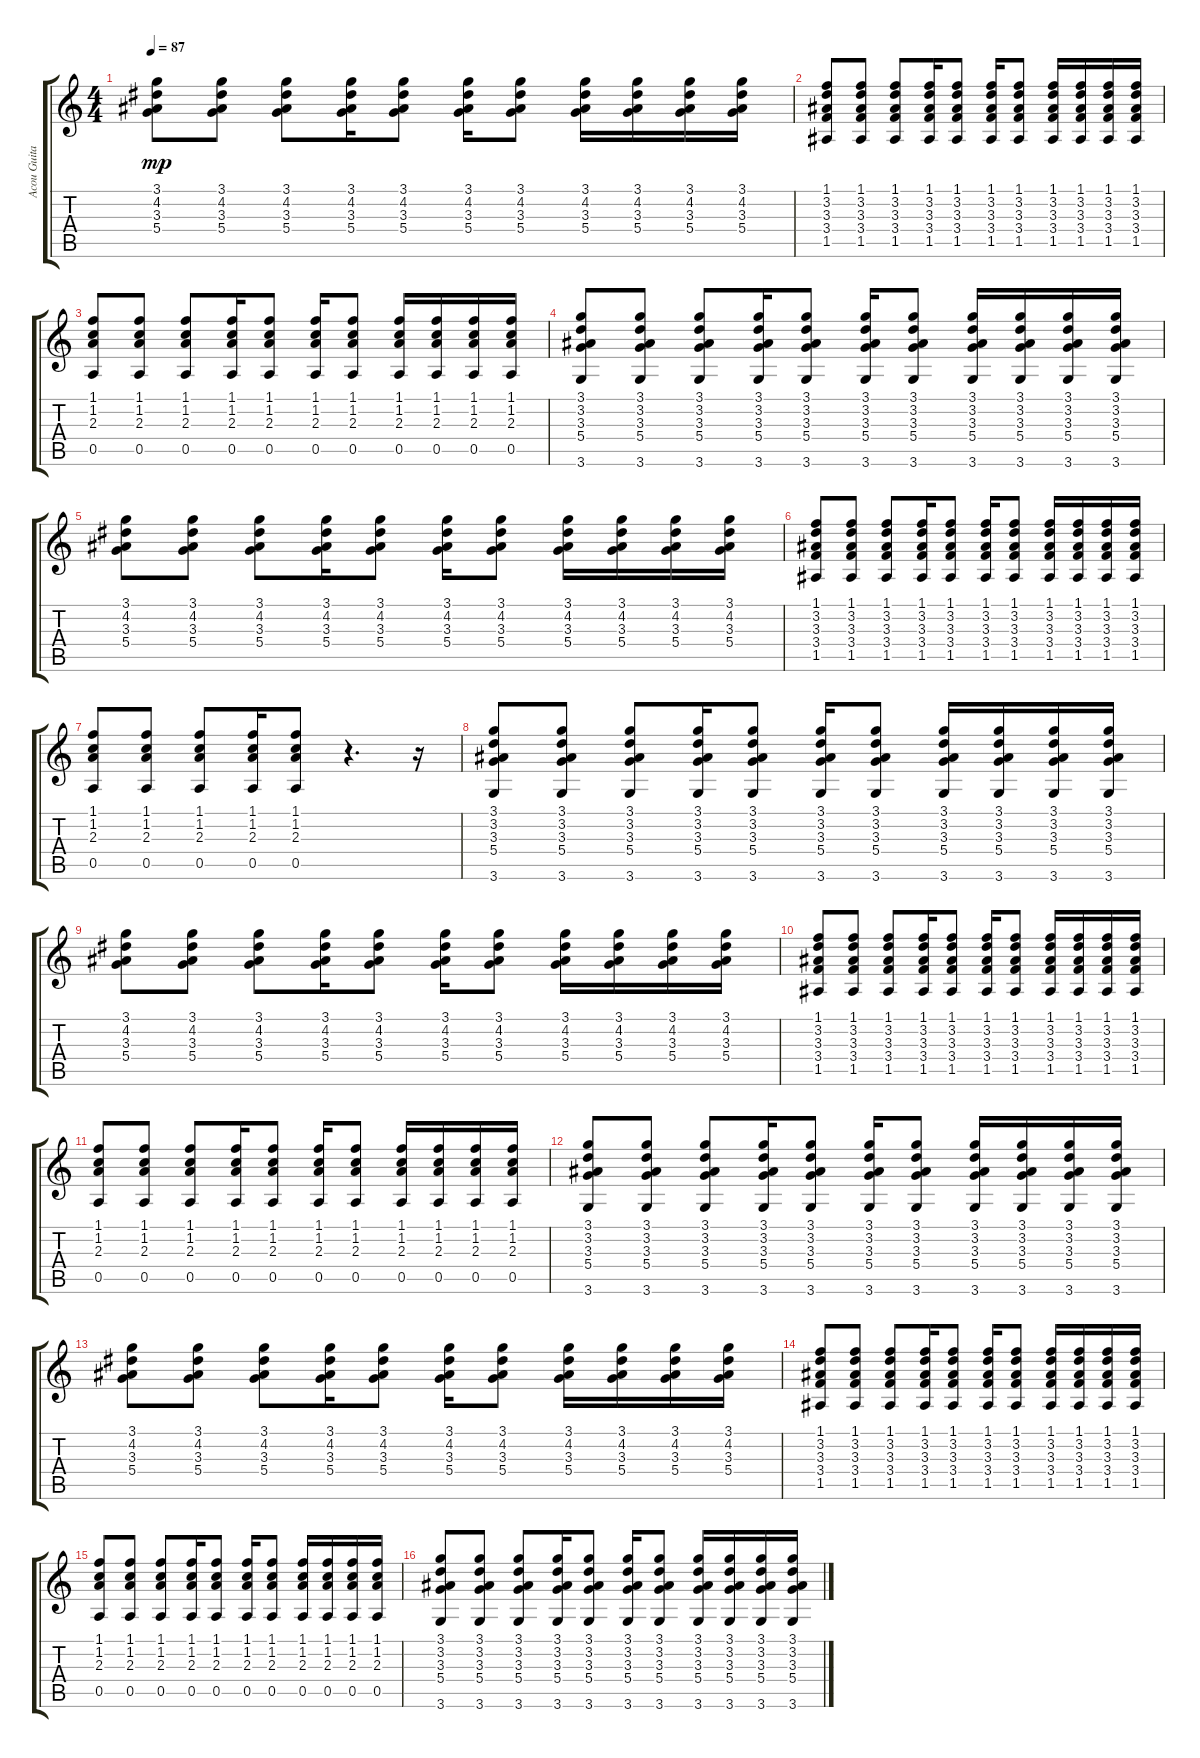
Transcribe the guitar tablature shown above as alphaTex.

\track ("Acou Guita" "Acou Guita") {instrument acousticguitarsteel}
\staff {score tabs}
\tuning (E4 B3 G3 D3 A2 E2) {hide}
\ts (4 4)
\tempo 87
\clef g2
\ks c
(3.1 4.2 3.3 5.4).8{dy mp} (3.1 4.2 3.3 5.4).8 (3.1 4.2 3.3 5.4).8 (3.1 4.2 3.3 5.4).16 (3.1 4.2 3.3 5.4).8 (3.1 4.2 3.3 5.4).16 (3.1 4.2 3.3 5.4).8 (3.1 4.2 3.3 5.4).16 (3.1 4.2 3.3 5.4).16 (3.1 4.2 3.3 5.4).16 (3.1 4.2 3.3 5.4).16 |
(1.1 3.2 3.3 3.4 1.5).8 (1.1 3.2 3.3 3.4 1.5).8 (1.1 3.2 3.3 3.4 1.5).8 (1.1 3.2 3.3 3.4 1.5).16 (1.1 3.2 3.3 3.4 1.5).8 (1.1 3.2 3.3 3.4 1.5).16 (1.1 3.2 3.3 3.4 1.5).8 (1.1 3.2 3.3 3.4 1.5).16 (1.1 3.2 3.3 3.4 1.5).16 (1.1 3.2 3.3 3.4 1.5).16 (1.1 3.2 3.3 3.4 1.5).16 |
(1.1 1.2 2.3 0.5).8 (1.1 1.2 2.3 0.5).8 (1.1 1.2 2.3 0.5).8 (1.1 1.2 2.3 0.5).16 (1.1 1.2 2.3 0.5).8 (1.1 1.2 2.3 0.5).16 (1.1 1.2 2.3 0.5).8 (1.1 1.2 2.3 0.5).16 (1.1 1.2 2.3 0.5).16 (1.1 1.2 2.3 0.5).16 (1.1 1.2 2.3 0.5).16 |
(3.1 3.2 3.3 5.4 3.6).8 (3.1 3.2 3.3 5.4 3.6).8 (3.1 3.2 3.3 5.4 3.6).8 (3.1 3.2 3.3 5.4 3.6).16 (3.1 3.2 3.3 5.4 3.6).8 (3.1 3.2 3.3 5.4 3.6).16 (3.1 3.2 3.3 5.4 3.6).8 (3.1 3.2 3.3 5.4 3.6).16 (3.1 3.2 3.3 5.4 3.6).16 (3.1 3.2 3.3 5.4 3.6).16 (3.1 3.2 3.3 5.4 3.6).16 |
(3.1 4.2 3.3 5.4).8 (3.1 4.2 3.3 5.4).8 (3.1 4.2 3.3 5.4).8 (3.1 4.2 3.3 5.4).16 (3.1 4.2 3.3 5.4).8 (3.1 4.2 3.3 5.4).16 (3.1 4.2 3.3 5.4).8 (3.1 4.2 3.3 5.4).16 (3.1 4.2 3.3 5.4).16 (3.1 4.2 3.3 5.4).16 (3.1 4.2 3.3 5.4).16 |
(1.1 3.2 3.3 3.4 1.5).8 (1.1 3.2 3.3 3.4 1.5).8 (1.1 3.2 3.3 3.4 1.5).8 (1.1 3.2 3.3 3.4 1.5).16 (1.1 3.2 3.3 3.4 1.5).8 (1.1 3.2 3.3 3.4 1.5).16 (1.1 3.2 3.3 3.4 1.5).8 (1.1 3.2 3.3 3.4 1.5).16 (1.1 3.2 3.3 3.4 1.5).16 (1.1 3.2 3.3 3.4 1.5).16 (1.1 3.2 3.3 3.4 1.5).16 |
(1.1 1.2 2.3 0.5).8 (1.1 1.2 2.3 0.5).8 (1.1 1.2 2.3 0.5).8 (1.1 1.2 2.3 0.5).16 (1.1 1.2 2.3 0.5).8 r.4{d} r.16 |
(3.1 3.2 3.3 5.4 3.6).8 (3.1 3.2 3.3 5.4 3.6).8 (3.1 3.2 3.3 5.4 3.6).8 (3.1 3.2 3.3 5.4 3.6).16 (3.1 3.2 3.3 5.4 3.6).8 (3.1 3.2 3.3 5.4 3.6).16 (3.1 3.2 3.3 5.4 3.6).8 (3.1 3.2 3.3 5.4 3.6).16 (3.1 3.2 3.3 5.4 3.6).16 (3.1 3.2 3.3 5.4 3.6).16 (3.1 3.2 3.3 5.4 3.6).16 |
(3.1 4.2 3.3 5.4).8 (3.1 4.2 3.3 5.4).8 (3.1 4.2 3.3 5.4).8 (3.1 4.2 3.3 5.4).16 (3.1 4.2 3.3 5.4).8 (3.1 4.2 3.3 5.4).16 (3.1 4.2 3.3 5.4).8 (3.1 4.2 3.3 5.4).16 (3.1 4.2 3.3 5.4).16 (3.1 4.2 3.3 5.4).16 (3.1 4.2 3.3 5.4).16 |
(1.1 3.2 3.3 3.4 1.5).8 (1.1 3.2 3.3 3.4 1.5).8 (1.1 3.2 3.3 3.4 1.5).8 (1.1 3.2 3.3 3.4 1.5).16 (1.1 3.2 3.3 3.4 1.5).8 (1.1 3.2 3.3 3.4 1.5).16 (1.1 3.2 3.3 3.4 1.5).8 (1.1 3.2 3.3 3.4 1.5).16 (1.1 3.2 3.3 3.4 1.5).16 (1.1 3.2 3.3 3.4 1.5).16 (1.1 3.2 3.3 3.4 1.5).16 |
(1.1 1.2 2.3 0.5).8 (1.1 1.2 2.3 0.5).8 (1.1 1.2 2.3 0.5).8 (1.1 1.2 2.3 0.5).16 (1.1 1.2 2.3 0.5).8 (1.1 1.2 2.3 0.5).16 (1.1 1.2 2.3 0.5).8 (1.1 1.2 2.3 0.5).16 (1.1 1.2 2.3 0.5).16 (1.1 1.2 2.3 0.5).16 (1.1 1.2 2.3 0.5).16 |
(3.1 3.2 3.3 5.4 3.6).8 (3.1 3.2 3.3 5.4 3.6).8 (3.1 3.2 3.3 5.4 3.6).8 (3.1 3.2 3.3 5.4 3.6).16 (3.1 3.2 3.3 5.4 3.6).8 (3.1 3.2 3.3 5.4 3.6).16 (3.1 3.2 3.3 5.4 3.6).8 (3.1 3.2 3.3 5.4 3.6).16 (3.1 3.2 3.3 5.4 3.6).16 (3.1 3.2 3.3 5.4 3.6).16 (3.1 3.2 3.3 5.4 3.6).16 |
(3.1 4.2 3.3 5.4).8 (3.1 4.2 3.3 5.4).8 (3.1 4.2 3.3 5.4).8 (3.1 4.2 3.3 5.4).16 (3.1 4.2 3.3 5.4).8 (3.1 4.2 3.3 5.4).16 (3.1 4.2 3.3 5.4).8 (3.1 4.2 3.3 5.4).16 (3.1 4.2 3.3 5.4).16 (3.1 4.2 3.3 5.4).16 (3.1 4.2 3.3 5.4).16 |
(1.1 3.2 3.3 3.4 1.5).8 (1.1 3.2 3.3 3.4 1.5).8 (1.1 3.2 3.3 3.4 1.5).8 (1.1 3.2 3.3 3.4 1.5).16 (1.1 3.2 3.3 3.4 1.5).8 (1.1 3.2 3.3 3.4 1.5).16 (1.1 3.2 3.3 3.4 1.5).8 (1.1 3.2 3.3 3.4 1.5).16 (1.1 3.2 3.3 3.4 1.5).16 (1.1 3.2 3.3 3.4 1.5).16 (1.1 3.2 3.3 3.4 1.5).16 |
(1.1 1.2 2.3 0.5).8 (1.1 1.2 2.3 0.5).8 (1.1 1.2 2.3 0.5).8 (1.1 1.2 2.3 0.5).16 (1.1 1.2 2.3 0.5).8 (1.1 1.2 2.3 0.5).16 (1.1 1.2 2.3 0.5).8 (1.1 1.2 2.3 0.5).16 (1.1 1.2 2.3 0.5).16 (1.1 1.2 2.3 0.5).16 (1.1 1.2 2.3 0.5).16 |
(3.1 3.2 3.3 5.4 3.6).8 (3.1 3.2 3.3 5.4 3.6).8 (3.1 3.2 3.3 5.4 3.6).8 (3.1 3.2 3.3 5.4 3.6).16 (3.1 3.2 3.3 5.4 3.6).8 (3.1 3.2 3.3 5.4 3.6).16 (3.1 3.2 3.3 5.4 3.6).8 (3.1 3.2 3.3 5.4 3.6).16 (3.1 3.2 3.3 5.4 3.6).16 (3.1 3.2 3.3 5.4 3.6).16 (3.1 3.2 3.3 5.4 3.6).16
